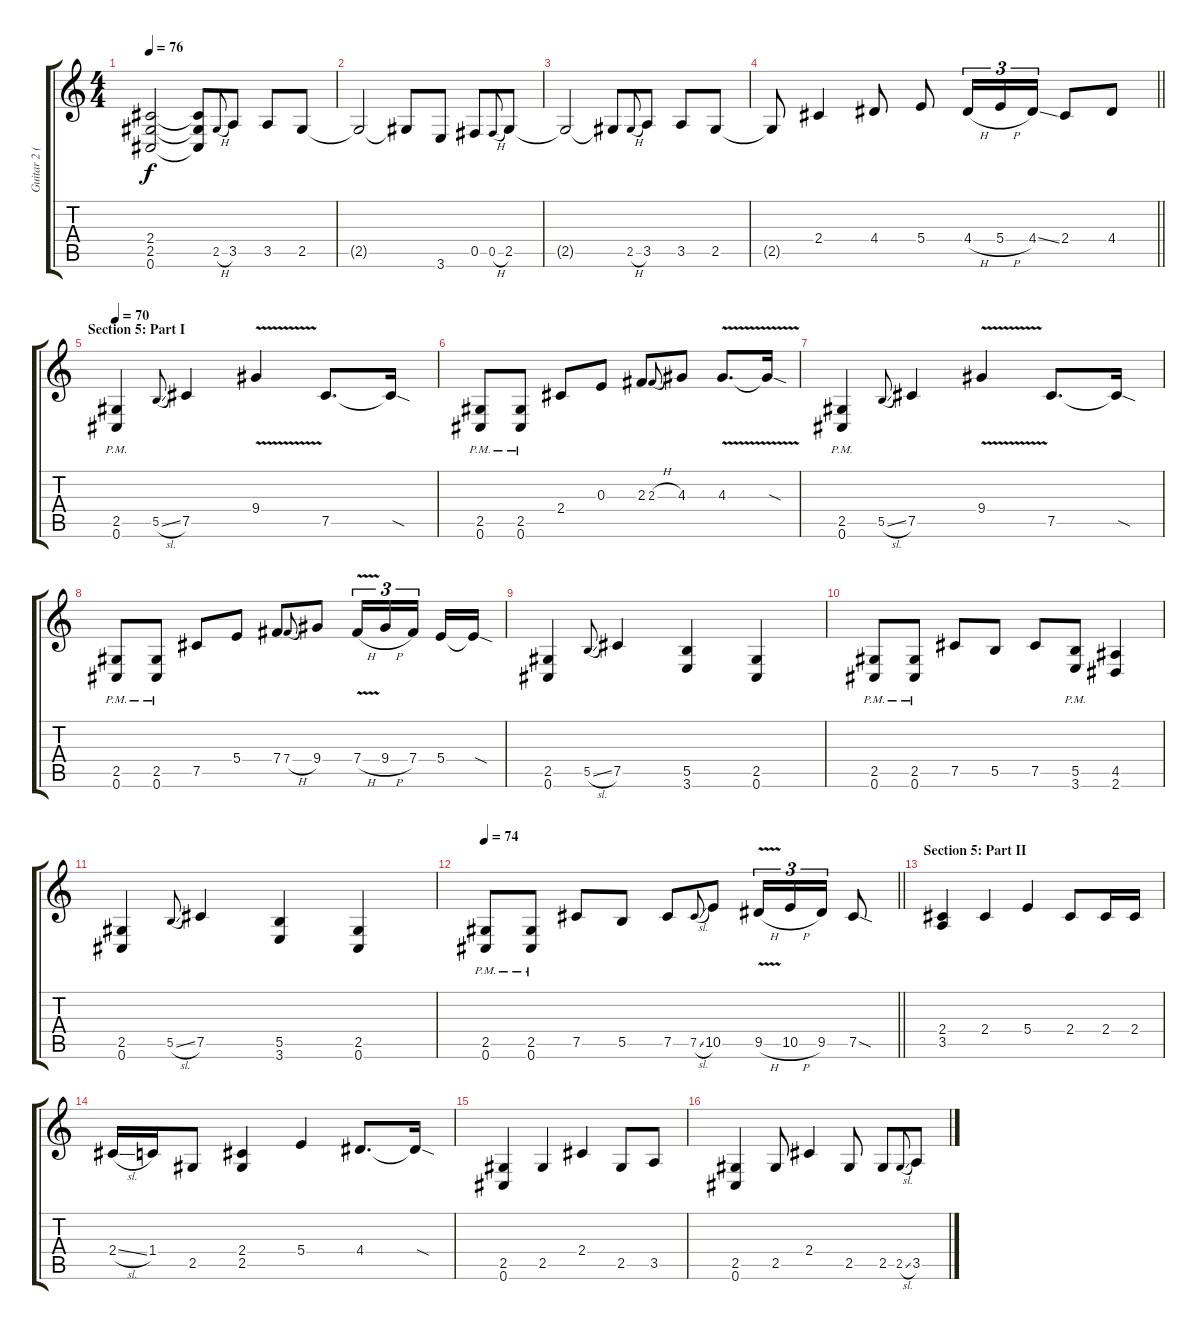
\track ("Guitar 2 (Distortion)" "Guitar 2 (") {instrument distortionguitar}
\staff {score tabs}
\tuning (Db4 Ab3 E3 B2 Gb2 Db2) {hide}
\ts (4 4)
\tempo 76
\clef g2
\ks c
(2.4 2.5 0.6).2{dy f} (2.4{t} 2.5{t} 0.6{t}).8 2.5{h}.8{gr onbeat} 3.5.8 3.5.8 2.5.8 |
2.5{t}.2 2.5{t}.8 3.6.8 0.5.8 0.5{h}.8{gr onbeat} 2.5.8 |
2.5{t}.2 2.5{t}.8 2.5{h}.8{gr onbeat} 3.5.8 3.5.8 2.5.8 |
\barLineRight lightlight
2.5{t}.8 2.4.4 4.4.8 5.4.8 4.4{h}.16{tu (3 2)} 5.4{h}.16{tu (3 2)} 4.4{ss}.16{tu (3 2)} 2.4.8 4.4.8 |
\section ("" "Section 5: Part I")
\tempo 70
(2.5{pm} 0.6{pm}).4 5.5{sl}.8{gr onbeat} 7.5.4 9.4{v}.4 7.5.8{d} 7.5{sod t}.16 |
(2.5{pm} 0.6{pm}).8 (2.5{pm} 0.6{pm}).8 2.4.8 0.3.8 2.3.8 2.3{h}.8{gr onbeat} 4.3.8 4.3{v}.8{d} 4.3{sod t}.16 |
(2.5{pm} 0.6{pm}).4 5.5{sl}.8{gr onbeat} 7.5.4 9.4{v}.4 7.5.8{d} 7.5{sod t}.16 |
(2.5{pm} 0.6{pm}).8 (2.5{pm} 0.6{pm}).8 7.5.8 5.4.8 7.4.8 7.4{h}.8{gr onbeat} 9.4.8 7.4{v h}.16{tu (3 2)} 9.4{h}.16{tu (3 2)} 7.4.16{tu (3 2) beam splitsecondary} 5.4.16 5.4{sod t}.16 |
(2.5 0.6).4 5.5{sl}.8{gr onbeat} 7.5.4 (5.5 3.6).4 (2.5 0.6).4 |
(2.5{pm} 0.6{pm}).8 (2.5{pm} 0.6{pm}).8 7.5.8 5.5.8 7.5.8 (5.5{pm} 3.6{pm}).8 (4.5 2.6).4 |
(2.5 0.6).4 5.5{sl}.8{gr onbeat} 7.5.4 (5.5 3.6).4 (2.5 0.6).4 |
\tempo 74
\barLineRight lightlight
(2.5{pm} 0.6{pm}).8 (2.5{pm} 0.6{pm}).8 7.5.8 5.5.8 7.5.8 7.5{sl}.8{gr onbeat} 10.5.8 9.5{v h}.16{tu (3 2)} 10.5{h}.16{tu (3 2)} 9.5.16{tu (3 2)} 7.5{sod}.8 |
\section ("" "Section 5: Part II")
(2.4 3.5).4{balance 12} 2.4.4 5.4.4 2.4.8 2.4.16 2.4.16 |
2.4{sl}.16 1.4.16 2.5.8 (2.4 2.5).4 5.4.4 4.4.8{d} 4.4{sod t}.16 |
(2.5 0.6).4 2.5.4 2.4.4 2.5.8 3.5.8 |
(2.5 0.6).4 2.5.8 2.4.4 2.5.8 2.5.8 2.5{sl}.8{gr onbeat} 3.5.8
